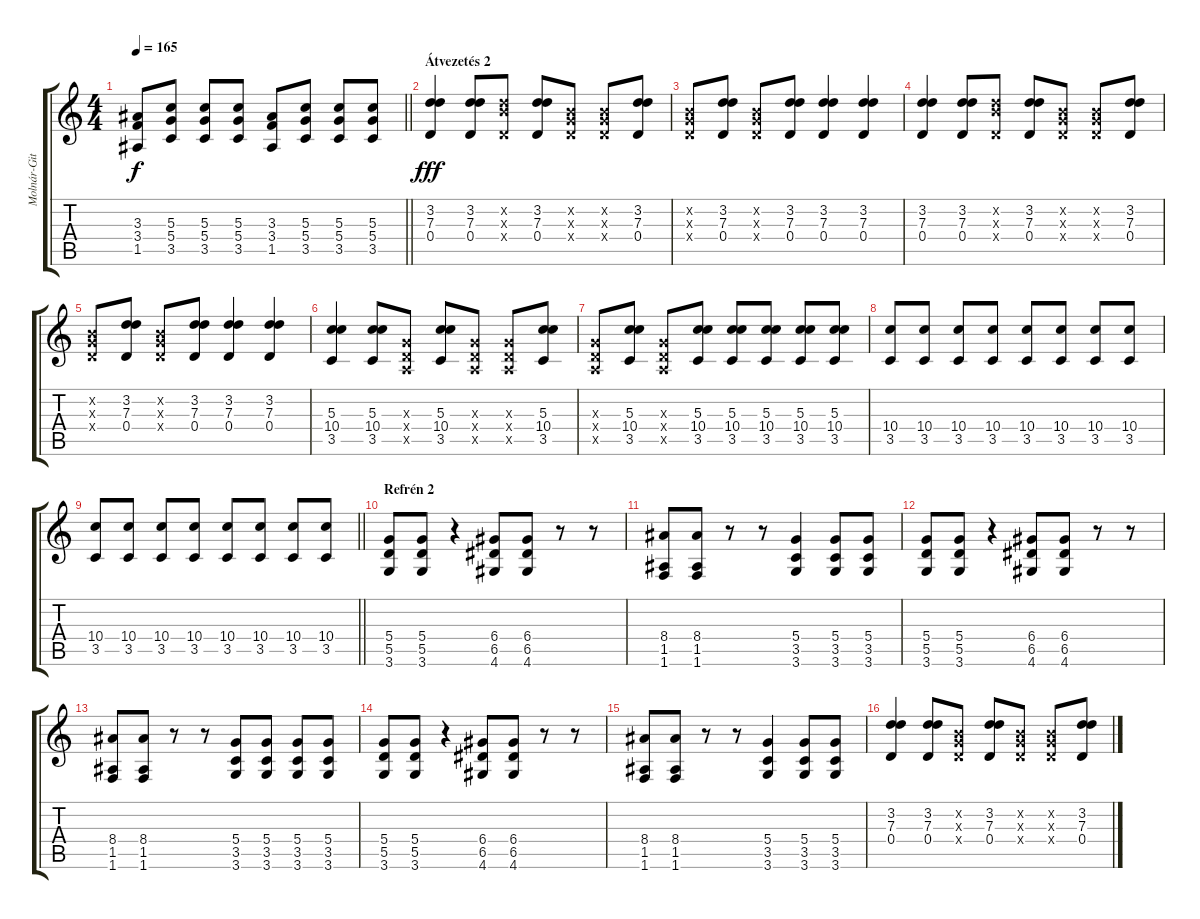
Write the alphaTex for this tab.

\track ("Molnár-Gitár" "Molnár-Git") {instrument overdrivenguitar}
\staff {score tabs}
\tuning (E4 B3 G3 D3 A2 E2) {hide}
\ts (4 4)
\tempo 165
\clef g2
\barLineRight lightlight
\ks c
(3.3 3.4 1.5).8{dy f} (5.3 5.4 3.5).8 (5.3 5.4 3.5).8 (5.3 5.4 3.5).8 (3.3 3.4 1.5).8 (5.3 5.4 3.5).8 (5.3 5.4 3.5).8 (5.3 5.4 3.5).8 |
\section ("" "Átvezetés 2")
(3.2 7.3 0.4).4{dy fff} (3.2 7.3 0.4).8 (0.2{x} 7.3{x} 0.4{x}).8 (3.2 7.3 0.4).8 (0.2{x} 0.3{x} 0.4{x}).8 (0.2{x} 0.3{x} 0.4{x}).8 (3.2 7.3 0.4).8 |
(0.2{x} 0.3{x} 0.4{x}).8 (3.2 7.3 0.4).8 (0.2{x} 0.3{x} 0.4{x}).8 (3.2 7.3 0.4).8 (3.2 7.3 0.4).4 (3.2 7.3 0.4).4 |
(3.2 7.3 0.4).4 (3.2 7.3 0.4).8 (0.2{x} 7.3{x} 0.4{x}).8 (3.2 7.3 0.4).8 (0.2{x} 0.3{x} 0.4{x}).8 (0.2{x} 0.3{x} 0.4{x}).8 (3.2 7.3 0.4).8 |
(0.2{x} 0.3{x} 0.4{x}).8 (3.2 7.3 0.4).8 (0.2{x} 0.3{x} 0.4{x}).8 (3.2 7.3 0.4).8 (3.2 7.3 0.4).4 (3.2 7.3 0.4).4 |
(5.3 10.4 3.5).4 (5.3 10.4 3.5).8 (0.3{x} 0.4{x} 0.5{x}).8 (5.3 10.4 3.5).8 (0.3{x} 0.4{x} 0.5{x}).8 (0.3{x} 0.4{x} 0.5{x}).8 (5.3 10.4 3.5).8 |
(0.3{x} 0.4{x} 0.5{x}).8 (5.3 10.4 3.5).8 (0.3{x} 0.4{x} 0.5{x}).8 (5.3 10.4 3.5).8 (5.3 10.4 3.5).8 (5.3 10.4 3.5).8 (5.3 10.4 3.5).8 (5.3 10.4 3.5).8 |
(10.4 3.5).8 (10.4 3.5).8 (10.4 3.5).8 (10.4 3.5).8 (10.4 3.5).8 (10.4 3.5).8 (10.4 3.5).8 (10.4 3.5).8 |
\barLineRight lightlight
(10.4 3.5).8 (10.4 3.5).8 (10.4 3.5).8 (10.4 3.5).8 (10.4 3.5).8 (10.4 3.5).8 (10.4 3.5).8 (10.4 3.5).8 |
\section ("" "Refrén 2")
(5.4 5.5 3.6).8 (5.4 5.5 3.6).8 r.4 (6.4 6.5 4.6).8 (6.4 6.5 4.6).8 r.8 r.8 |
(8.4 1.5 1.6).8 (8.4 1.5 1.6).8 r.8 r.8 (5.4 3.5 3.6).4 (5.4 3.5 3.6).8 (5.4 3.5 3.6).8 |
(5.4 5.5 3.6).8 (5.4 5.5 3.6).8 r.4 (6.4 6.5 4.6).8 (6.4 6.5 4.6).8 r.8 r.8 |
(8.4 1.5 1.6).8 (8.4 1.5 1.6).8 r.8 r.8 (5.4 3.5 3.6).8 (5.4 3.5 3.6).8 (5.4 3.5 3.6).8 (5.4 3.5 3.6).8 |
(5.4 5.5 3.6).8 (5.4 5.5 3.6).8 r.4 (6.4 6.5 4.6).8 (6.4 6.5 4.6).8 r.8 r.8 |
(8.4 1.5 1.6).8 (8.4 1.5 1.6).8 r.8 r.8 (5.4 3.5 3.6).4 (5.4 3.5 3.6).8 (5.4 3.5 3.6).8 |
(3.2 7.3 0.4).4 (3.2 7.3 0.4).8 (0.2{x} 0.3{x} 0.4{x}).8 (3.2 7.3 0.4).8 (0.2{x} 0.3{x} 0.4{x}).8 (0.2{x} 0.3{x} 0.4{x}).8 (3.2 7.3 0.4).8
